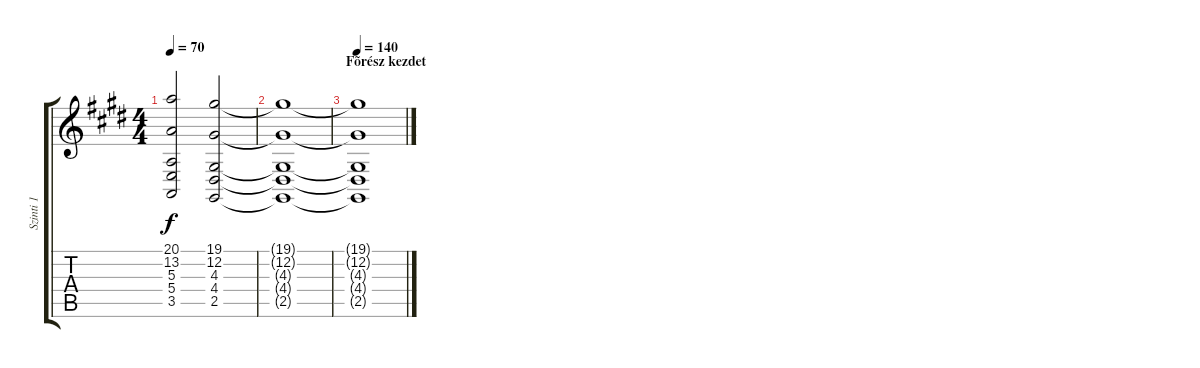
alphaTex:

\track ("Szinti 1" "Szinti 1") {instrument acousticgrandpiano}
\staff {score tabs}
\tuning (Db4 Ab3 E3 B2 Gb2 Db2) {hide}
\ts (4 4)
\tempo 70
\clef g2
\ks c#minor
(20.1 13.2 5.3 5.4 3.5).2{dy f} (19.1 12.2 4.3 4.4 2.5).2 |
(19.1{t} 12.2{t} 4.3{t} 4.4{t} 2.5{t}).1 |
\section ("" "Fõrész kezdet")
\tempo 140
(19.1{t} 12.2{t} 4.3{t} 4.4{t} 2.5{t}).1
